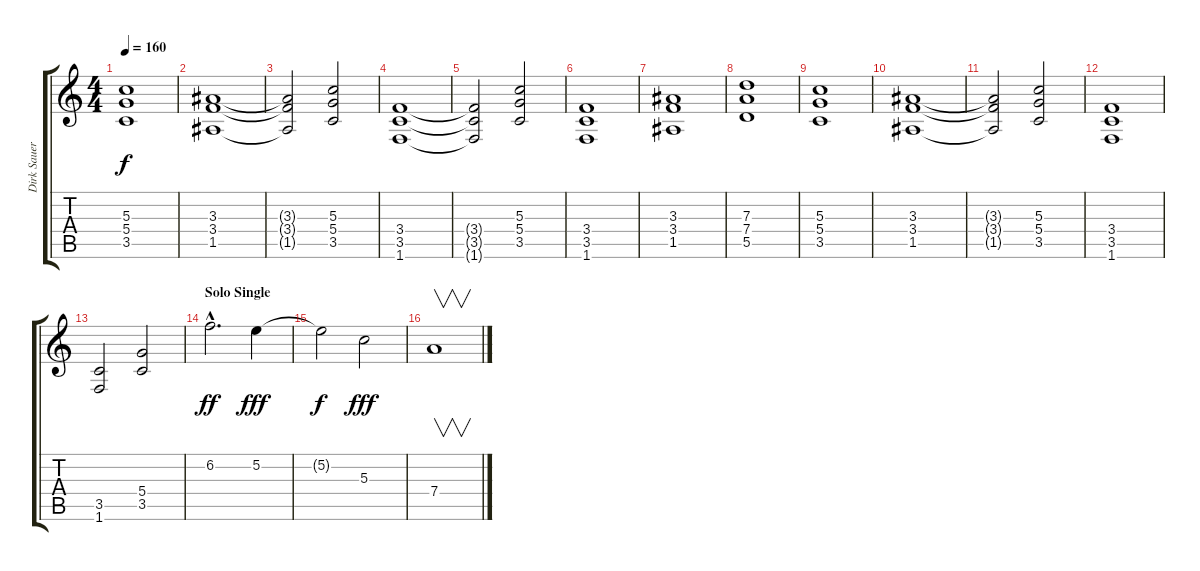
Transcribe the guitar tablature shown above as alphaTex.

\track ("Dirk Sauer" "Dirk Sauer") {instrument distortionguitar}
\staff {score tabs}
\tuning (E4 B3 G3 D3 A2 E2) {hide}
\ts (4 4)
\tempo 160
\clef g2
\ks c
(5.3 5.4 3.5).1{dy f} |
(3.3 3.4 1.5).1 |
(3.3{t} 3.4{t} 1.5{t}).2 (5.3 5.4 3.5).2 |
(3.4 3.5 1.6).1 |
(3.4{t} 3.5{t} 1.6{t}).2 (5.3 5.4 3.5).2 |
(3.4 3.5 1.6).1 |
(3.3 3.4 1.5).1 |
(7.3 7.4 5.5).1 |
(5.3 5.4 3.5).1 |
(3.3 3.4 1.5).1 |
(3.3{t} 3.4{t} 1.5{t}).2 (5.3 5.4 3.5).2 |
(3.4 3.5 1.6).1 |
(3.5 1.6).2 (5.4 3.5).2 |
\section ("" "Solo Single")
6.2{hac}.2{d dy ff volume 14} 5.2.4{dy fff} |
5.2{t}.2{dy f} 5.3.2{dy fff} |
7.4.1{v}
